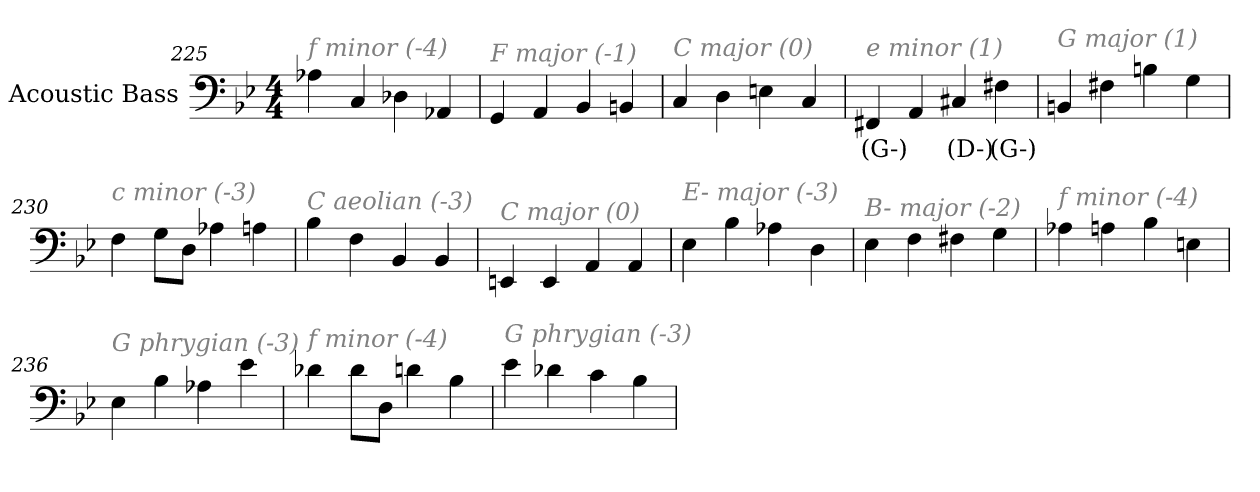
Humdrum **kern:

**kern	**text
*part1	*part1
*staff1	*staff1
*I"Acoustic Bass	*
*clefF4	*
*ITrd7c12	*
*k[b-e-]	*
*B-:	*
*M4/4	*
=225	=225
!LO:TX:i:color=#808080:t=f minor (-4)	!
4AA-X	.
4CC	.
4DD-X	.
4AAA-X	.
=226	=226
!LO:TX:i:color=#808080:t=F major (-1)	!
4GGG	.
4AAA	.
4BBB-	.
4BBBn	.
=227	=227
!LO:TX:i:color=#808080:t=C major (0)	!
4CC	.
4DD	.
4EEn	.
4CC	.
=228	=228
!LO:TX:i:color=#808080:t=e minor (1)	!
4FFF#Xi	(G-)
4AAA	.
4CC#Xi	(D-)
4FF#Xi	(G-)
=229	=229
!LO:TX:i:color=#808080:t=G major (1)	!
4BBBn	.
4FF#X	.
4BBn	.
4GG	.
=230	=230
!LO:TX:i:color=#808080:t=c minor (-3)	!
4FF	.
8GGL	.
8DDJ	.
4AA-X	.
4AAn	.
=231	=231
!LO:TX:i:color=#808080:t=C aeolian (-3)	!
4BB-	.
4FF	.
4BBB-	.
4BBB-	.
=232	=232
!LO:TX:i:color=#808080:t=C major (0)	!
4EEEn	.
4EEE	.
4AAA	.
4AAA	.
=233	=233
!LO:TX:i:color=#808080:t=E- major (-3)	!
4EE-	.
4BB-	.
4AA-X	.
4DD	.
=234	=234
!LO:TX:i:color=#808080:t=B- major (-2)	!
4EE-	.
4FF	.
4FF#X	.
4GG	.
=235	=235
!LO:TX:i:color=#808080:t=f minor (-4)	!
4AA-X	.
4AAn	.
4BB-	.
4EEn	.
=236	=236
!LO:TX:i:color=#808080:t=G phrygian (-3)	!
4EE-	.
4BB-	.
4AA-X	.
4E-	.
=237	=237
!LO:TX:i:color=#808080:t=f minor (-4)	!
4D-X	.
8D-L	.
8DDJ	.
4Dn	.
4BB-	.
=238	=238
!LO:TX:i:color=#808080:t=G phrygian (-3)	!
4E-	.
4D-X	.
4C	.
4BB-	.
=	=
*-	*-
